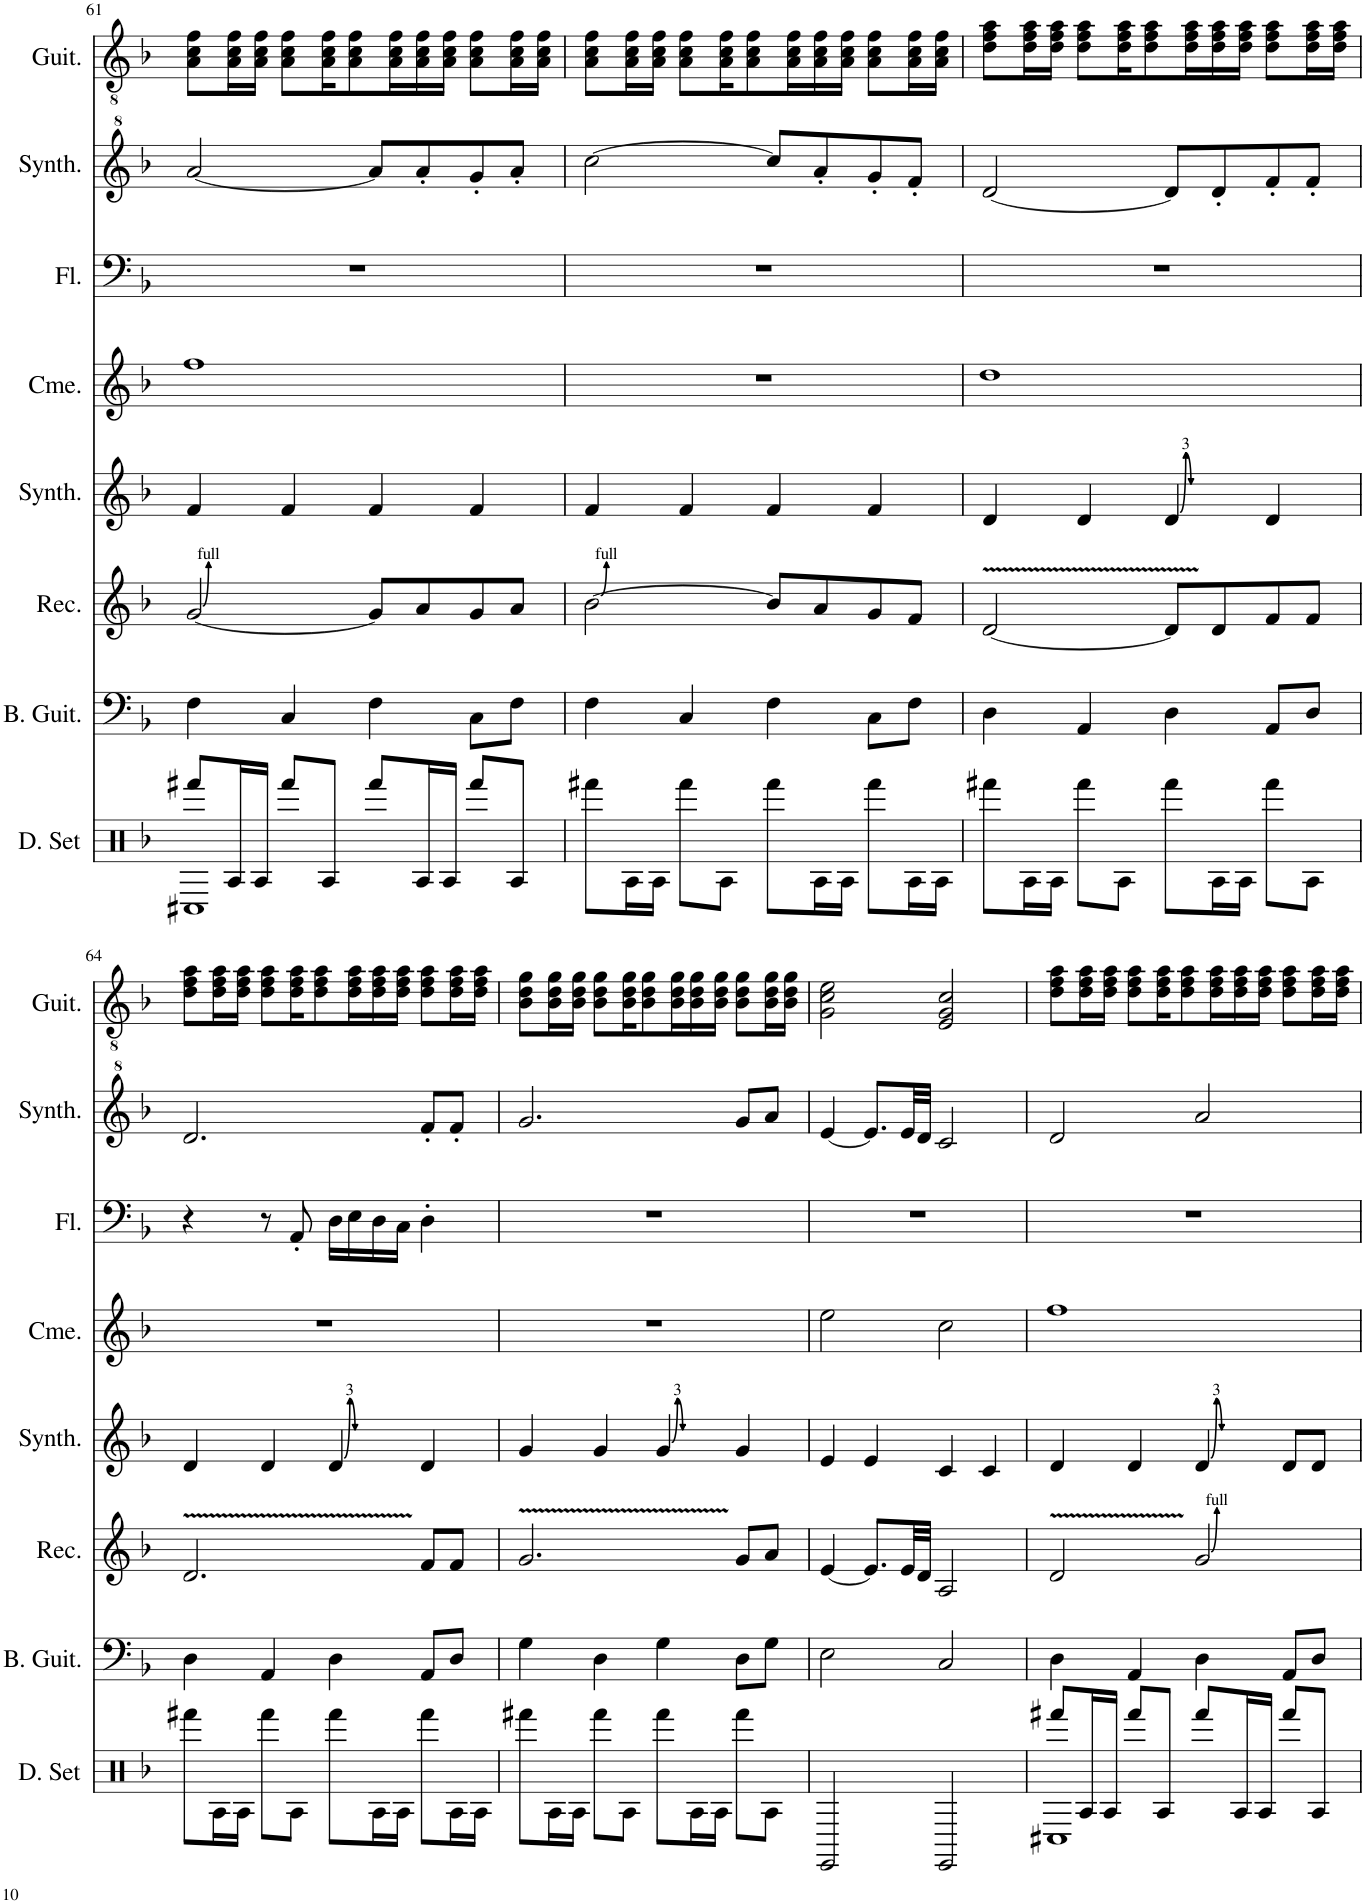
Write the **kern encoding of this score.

**kern	**kern	**kern	**kern	**kern	**kern	**kern	**kern
*part8	*part7	*part6	*part5	*part4	*part3	*part2	*part1
*staff8	*staff7	*staff6	*staff5	*staff4	*staff3	*staff2	*staff1
*I"ドラムセット	*I"ベース	*I"リコーダー	*I"エフェクト シンセサイザー	*I"チャイム	*I"フルート	*I"ブラス シンセサイザー	*I"アコースティックギター
!!LO:PB:g=z
*clefX	*clefF4	*clefG2	*clefG2	*clefG2	*clefF4	*clefG^2	*clefGv2
*	*Trd7c12	*	*	*	*	*	*
*k[b-]	*k[b-]	*k[b-]	*k[b-]	*k[b-]	*k[b-]	*k[b-]	*k[b-]
*M4/4	*M4/4	*M4/4	*M4/4	*M4/4	*M4/4	*M4/4	*M4/4
=61	=61	=61	=61	=61	=61	=61	=61
*^	*	*	*	*	*	*	*
8fff#X/L	1C#X	4F\	[2g/	4f/	1ff	1r	[2aa/	8A\ 8c\ 8f\L
16A/L	.	.	.	.	.	.	.	16A\ 16c\ 16f\L
16A/JJ	.	.	.	.	.	.	.	16A\ 16c\ 16f\JJ
8fff/L	.	4C/	.	4f/	.	.	.	8A\ 8c\ 8f\L
8A/J	.	.	.	.	.	.	.	16A\ 16c\ 16f\K
.	.	.	.	.	.	.	.	8A\ 8c\ 8f\
8fff/L	.	4F\	8g/L]	4f/	.	.	8aa/L]	.
.	.	.	.	.	.	.	.	16A\ 16c\ 16f\L
16A/L	.	.	8a/	.	.	.	8aa'/	16A\ 16c\ 16f\
16A/JJ	.	.	.	.	.	.	.	16A\ 16c\ 16f\JJ
8fff/L	.	8C\L	8g/	4f/	.	.	8gg'/	8A\ 8c\ 8f\L
8A/J	.	8F\J	8a/J	.	.	.	8aa'/J	16A\ 16c\ 16f\L
.	.	.	.	.	.	.	.	16A\ 16c\ 16f\JJ
*v	*v	*	*	*	*	*	*	*
=62	=62	=62	=62	=62	=62	=62	=62
8fff#X\L	4F\	[2b-\	4f/	1r	1r	[2ccc\	8A\ 8c\ 8f\L
16A\L	.	.	.	.	.	.	16A\ 16c\ 16f\L
16A\JJ	.	.	.	.	.	.	16A\ 16c\ 16f\JJ
8fff\L	4C/	.	4f/	.	.	.	8A\ 8c\ 8f\L
8A\J	.	.	.	.	.	.	16A\ 16c\ 16f\K
.	.	.	.	.	.	.	8A\ 8c\ 8f\
8fff\L	4F\	8b-/L]	4f/	.	.	8ccc/L]	.
.	.	.	.	.	.	.	16A\ 16c\ 16f\L
16A\L	.	8a/	.	.	.	8aa'/	16A\ 16c\ 16f\
16A\JJ	.	.	.	.	.	.	16A\ 16c\ 16f\JJ
8fff\L	8C\L	8g/	4f/	.	.	8gg'/	8A\ 8c\ 8f\L
16A\L	8F\J	8f/J	.	.	.	8ff'/J	16A\ 16c\ 16f\L
16A\JJ	.	.	.	.	.	.	16A\ 16c\ 16f\JJ
=63	=63	=63	=63	=63	=63	=63	=63
8fff#X\L	4D\	[2d/	4d/	1dd	1r	[2dd/	8d\ 8f\ 8a\L
16A\L	.	.	.	.	.	.	16d\ 16f\ 16a\L
16A\JJ	.	.	.	.	.	.	16d\ 16f\ 16a\JJ
8fff\L	4AA/	.	4d/	.	.	.	8d\ 8f\ 8a\L
8A\J	.	.	.	.	.	.	16d\ 16f\ 16a\K
.	.	.	.	.	.	.	8d\ 8f\ 8a\
8fff\L	4D\	8d/L]	4d/	.	.	8dd/L]	.
.	.	.	.	.	.	.	16d\ 16f\ 16a\L
16A\L	.	8d/	.	.	.	8dd'/	16d\ 16f\ 16a\
16A\JJ	.	.	.	.	.	.	16d\ 16f\ 16a\JJ
8fff\L	8AA/L	8f/	4d/	.	.	8ff'/	8d\ 8f\ 8a\L
8A\J	8D/J	8f/J	.	.	.	8ff'/J	16d\ 16f\ 16a\L
.	.	.	.	.	.	.	16d\ 16f\ 16a\JJ
!!LO:LB:g=z
=64	=64	=64	=64	=64	=64	=64	=64
8fff#X\L	4D\	2.d/	4d/	1r	4r	2.dd/	8d\ 8f\ 8a\L
16A\L	.	.	.	.	.	.	16d\ 16f\ 16a\L
16A\JJ	.	.	.	.	.	.	16d\ 16f\ 16a\JJ
8fff\L	4AA/	.	4d/	.	8r	.	8d\ 8f\ 8a\L
8A\J	.	.	.	.	8AA'/	.	16d\ 16f\ 16a\K
.	.	.	.	.	.	.	8d\ 8f\ 8a\
8fff\L	4D\	.	4d/	.	16D\LL	.	.
.	.	.	.	.	16E\	.	16d\ 16f\ 16a\L
16A\L	.	.	.	.	16D\	.	16d\ 16f\ 16a\
16A\JJ	.	.	.	.	16C\JJ	.	16d\ 16f\ 16a\JJ
8fff\L	8AA/L	8f/L	4d/	.	4D'\	8ff'/L	8d\ 8f\ 8a\L
16A\L	8D/J	8f/J	.	.	.	8ff'/J	16d\ 16f\ 16a\L
16A\JJ	.	.	.	.	.	.	16d\ 16f\ 16a\JJ
=65	=65	=65	=65	=65	=65	=65	=65
8fff#X\L	4G\	2.g/	4g/	1r	1r	2.gg/	8B-\ 8d\ 8g\L
16A\L	.	.	.	.	.	.	16B-\ 16d\ 16g\L
16A\JJ	.	.	.	.	.	.	16B-\ 16d\ 16g\JJ
8fff\L	4D\	.	4g/	.	.	.	8B-\ 8d\ 8g\L
8A\J	.	.	.	.	.	.	16B-\ 16d\ 16g\K
.	.	.	.	.	.	.	8B-\ 8d\ 8g\
8fff\L	4G\	.	4g/	.	.	.	.
.	.	.	.	.	.	.	16B-\ 16d\ 16g\L
16A\L	.	.	.	.	.	.	16B-\ 16d\ 16g\
16A\JJ	.	.	.	.	.	.	16B-\ 16d\ 16g\JJ
8fff\L	8D\L	8g/L	4g/	.	.	8gg/L	8B-\ 8d\ 8g\L
8A\J	8G\J	8a/J	.	.	.	8aa/J	16B-\ 16d\ 16g\L
.	.	.	.	.	.	.	16B-\ 16d\ 16g\JJ
=66	=66	=66	=66	=66	=66	=66	=66
2EE/	2E\	[4e/	4e/	2ee\	1r	[4ee/	2G\ 2c\ 2e\
.	.	8.e/L]	4e/	.	.	8.ee/L]	.
.	.	32e/LL	.	.	.	32ee/LL	.
.	.	32d/JJJ	.	.	.	32dd/JJJ	.
2EE/	2C/	2A/	4c/	2cc\	.	2cc/	2E/ 2G/ 2c/
.	.	.	4c/	.	.	.	.
=67	=67	=67	=67	=67	=67	=67	=67
*^	*	*	*	*	*	*	*
8fff#X/L	1C#X	4D\	2d/	4d/	1ff	1r	2dd/	8d\ 8f\ 8a\L
16A/L	.	.	.	.	.	.	.	16d\ 16f\ 16a\L
16A/JJ	.	.	.	.	.	.	.	16d\ 16f\ 16a\JJ
8fff/L	.	4AA/	.	4d/	.	.	.	8d\ 8f\ 8a\L
8A/J	.	.	.	.	.	.	.	16d\ 16f\ 16a\K
.	.	.	.	.	.	.	.	8d\ 8f\ 8a\
8fff/L	.	4D\	2g/	4d/	.	.	2aa/	.
.	.	.	.	.	.	.	.	16d\ 16f\ 16a\L
16A/L	.	.	.	.	.	.	.	16d\ 16f\ 16a\
16A/JJ	.	.	.	.	.	.	.	16d\ 16f\ 16a\JJ
8fff/L	.	8AA/L	.	8d/L	.	.	.	8d\ 8f\ 8a\L
8A/J	.	8D/J	.	8d/J	.	.	.	16d\ 16f\ 16a\L
.	.	.	.	.	.	.	.	16d\ 16f\ 16a\JJ
*v	*v	*	*	*	*	*	*	*
=	=	=	=	=	=	=	=
*-	*-	*-	*-	*-	*-	*-	*-
